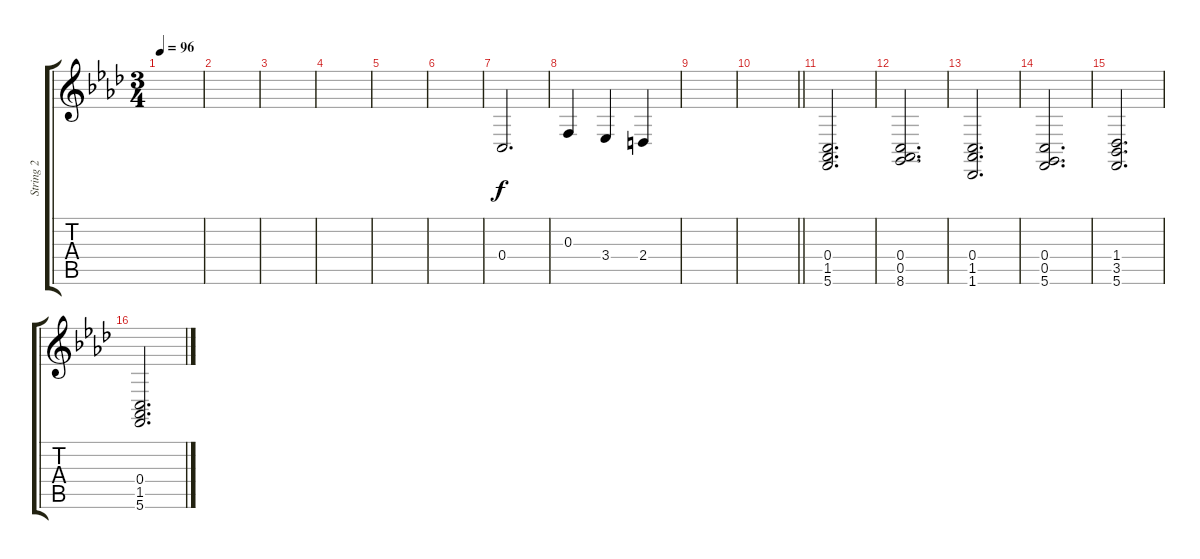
\track ("String 2" "String 2") {instrument stringensemble1}
\staff {score tabs}
\tuning (D4 A3 F3 C3 G2 C2) {hide}
\ts (3 4)
\tempo 96
\clef g2
\ks fminor
|
|
|
|
|
|
0.4.2{d} |
0.3.4 3.4.4 2.4.4 |
|
\barLineRight lightlight
|
(0.4 1.5 5.6).2{d} |
(0.4 0.5 8.6).2{d} |
(0.4 1.5 1.6).2{d} |
(0.4 0.5 5.6).2{d} |
(1.4 3.5 5.6).2{d} |
(0.4 1.5 5.6).2{d}
